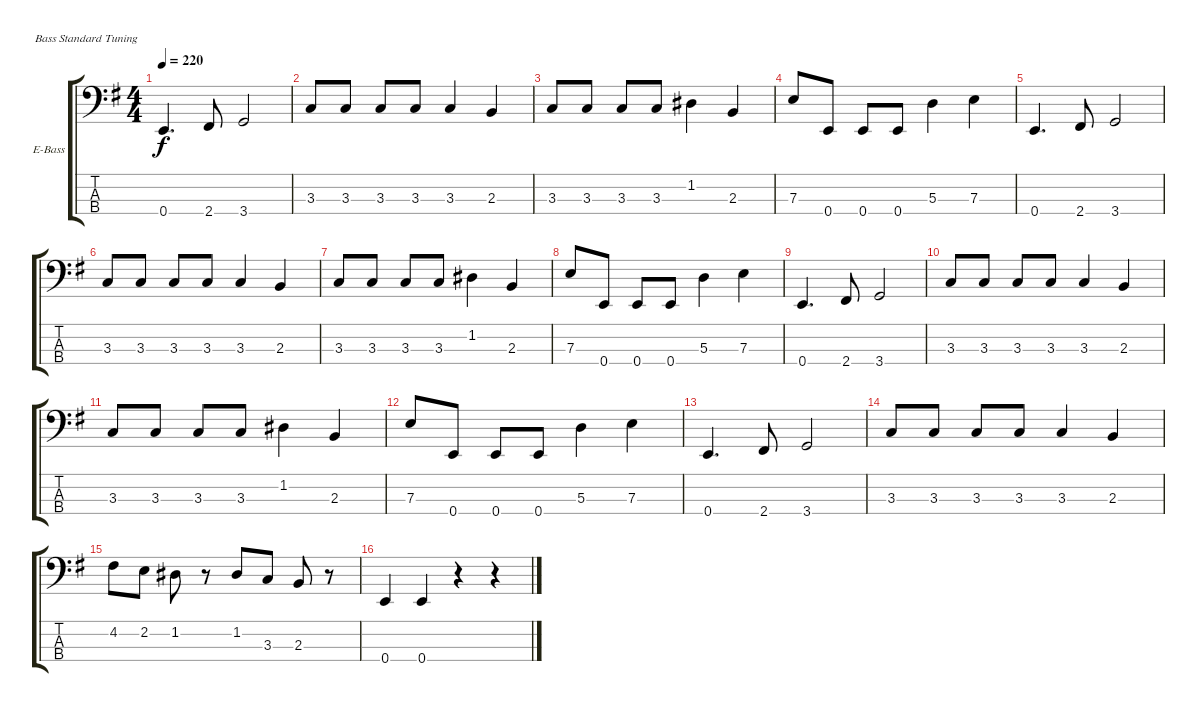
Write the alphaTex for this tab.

\defaultSystemsLayout 4
\bracketExtendMode groupsimilarinstruments
\firstSystemTrackNameOrientation horizontal
\otherSystemsTrackNameOrientation horizontal
\chordDiagramsInScore
\track ("Cliff B." "E-Bass") {instrument electricbassfinger}
\staff {score tabs}
\tuning (G2 D2 A1 E1)
\ts (4 4)
\tempo 220
\clef f4
\scale
0.333333
\ks g
0.4.4{d dy f} 2.4.8 3.4.2 |
\scale
0.333333 3.3.8 3.3.8 3.3.8 3.3.8 3.3.4 2.3.4 |
\scale
0.333333 3.3.8 3.3.8 3.3.8 3.3.8 1.2.4 2.3.4 |
\scale
0.333333 7.3.8 0.4.8 0.4.8 0.4.8 5.3.4 7.3.4 |
\scale
0.333333 0.4.4{d} 2.4.8 3.4.2 |
\scale
0.333333 3.3.8 3.3.8 3.3.8 3.3.8 3.3.4 2.3.4 |
\scale
0.333333 3.3.8 3.3.8 3.3.8 3.3.8 1.2.4 2.3.4 |
\scale
0.333333 7.3.8 0.4.8 0.4.8 0.4.8 5.3.4 7.3.4 |
\scale
0.333333 0.4.4{d} 2.4.8 3.4.2 |
\scale
0.333333 3.3.8 3.3.8 3.3.8 3.3.8 3.3.4 2.3.4 |
\scale
0.333333 3.3.8 3.3.8 3.3.8 3.3.8 1.2.4 2.3.4 |
\scale
0.333333 7.3.8 0.4.8 0.4.8 0.4.8 5.3.4 7.3.4 |
\scale
0.333333 0.4.4{d} 2.4.8 3.4.2 |
\scale
0.333333 3.3.8 3.3.8 3.3.8 3.3.8 3.3.4 2.3.4 |
\scale
0.333333 4.2.8 2.2.8 1.2.8 r.8 1.2.8 3.3.8 2.3.8 r.8 |
\scale
0.333333 0.4.4 0.4.4 r.4 r.4
